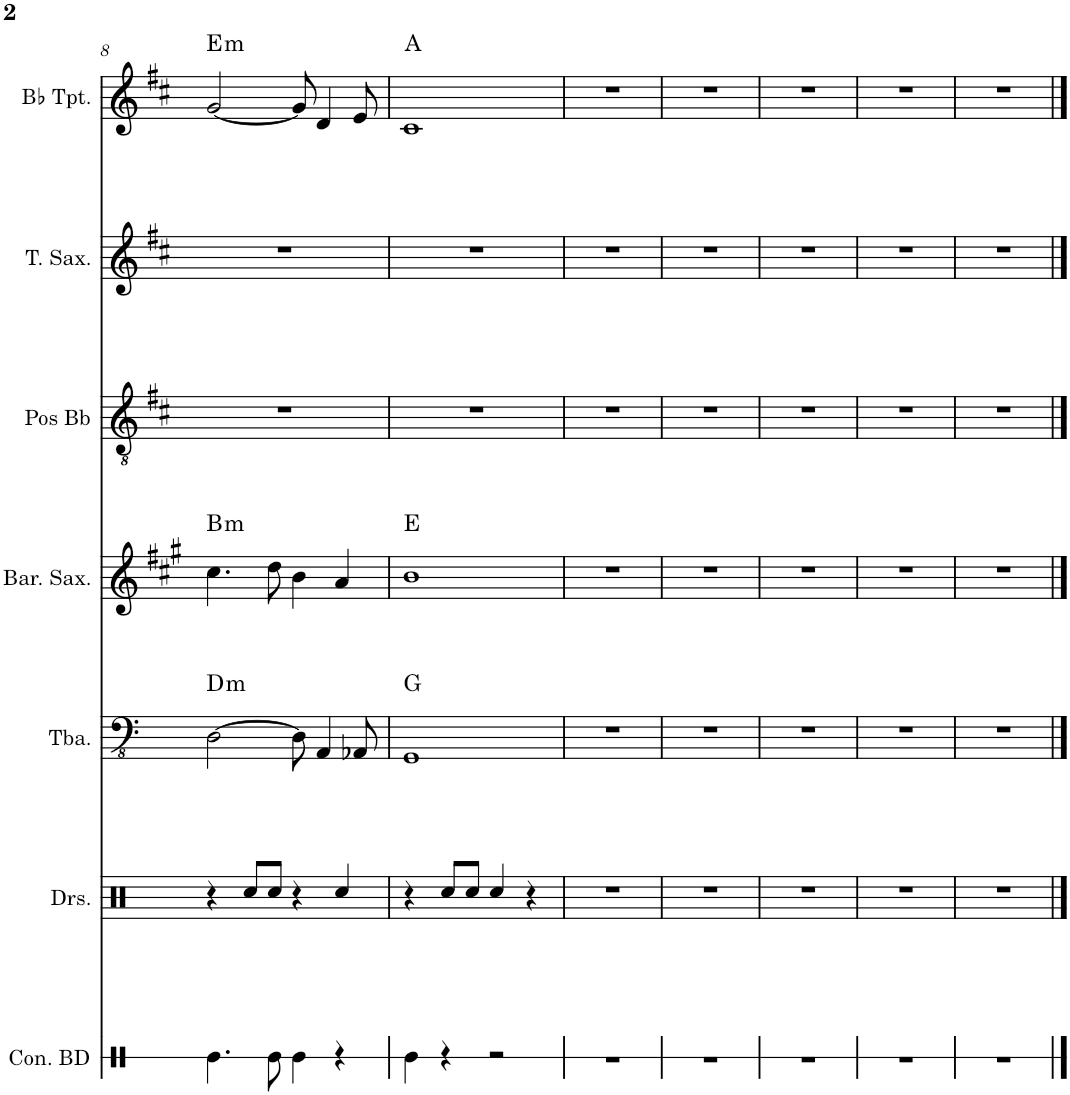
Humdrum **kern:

**kern	**kern	**kern	**harte	**kern	**harte	**kern	**kern	**kern	**harte
*part7	*part6	*part5	*part5	*part4	*part4	*part3	*part2	*part1	*part1
*staff7	*staff6	*staff5	*	*staff4	*	*staff3	*staff2	*staff1	*
*I"Concert Bass Drum	*I"Drumset	*I"Tuba	*	*I"Baritone Saxophone	*	*I"Posaune Bb	*I"Tenor Saxophone	*I"Bb Trumpet	*
*I'Con. BD	*I'Drs.	*I'Tba.	*	*I'Bar. Sax.	*	*I'Pos Bb	*I'T. Sax.	*I'Bb Tpt.	*
!!LO:PB:g=z
*clefX	*clefX	*clefFv4	*	*clefG2	*	*clefGv2	*clefG2	*clefG2	*
*	*	*	*	*Trd12c21	*	*Trd1c2	*Trd8c14	*Trd1c2	*
*k[]	*k[]	*k[]	*	*k[f#c#g#]	*	*k[f#c#]	*k[f#c#]	*k[f#c#]	*
*M4/4	*M4/4	*M4/4	*	*M4/4	*	*M4/4	*M4/4	*M4/4	*
=8	=8	=8	=8	=8	=8	=8	=8	=8	=8
!	!	!	!LO:H:kt=m	!	!LO:H:kt=m	!	!	!	!LO:H:kt=m
4.Re\	4r	[2DD\	D:min	4.cc#\	B:min	1r	1r	[2g/	E:min
.	8Rcc/L	.	.	.	.	.	.	.	.
8Re\	8Rcc/J	.	.	8dd\	.	.	.	.	.
4Re\	4r	8DD\]	.	4b\	.	.	.	8g/]	.
.	.	4AAA/	.	.	.	.	.	4d/	.
4r	4Rcc/	.	.	4a/	.	.	.	.	.
.	.	8AAA-X/	.	.	.	.	.	8e/	.
=9	=9	=9	=9	=9	=9	=9	=9	=9	=9
4Re\	4r	1GGG	G:maj	1b	E:maj	1r	1r	1c#	A:maj
4r	8Rcc/L	.	.	.	.	.	.	.	.
.	8Rcc/J	.	.	.	.	.	.	.	.
2r	4Rcc/	.	.	.	.	.	.	.	.
.	4r	.	.	.	.	.	.	.	.
=10	=10	=10	=10	=10	=10	=10	=10	=10	=10
1r	1r	1r	.	1r	.	1r	1r	1r	.
=11	=11	=11	=11	=11	=11	=11	=11	=11	=11
1r	1r	1r	.	1r	.	1r	1r	1r	.
=12	=12	=12	=12	=12	=12	=12	=12	=12	=12
1r	1r	1r	.	1r	.	1r	1r	1r	.
=13	=13	=13	=13	=13	=13	=13	=13	=13	=13
1r	1r	1r	.	1r	.	1r	1r	1r	.
=14	=14	=14	=14	=14	=14	=14	=14	=14	=14
1r	1r	1r	.	1r	.	1r	1r	1r	.
==	==	==	==	==	==	==	==	==	==
*-	*-	*-	*-	*-	*-	*-	*-	*-	*-
